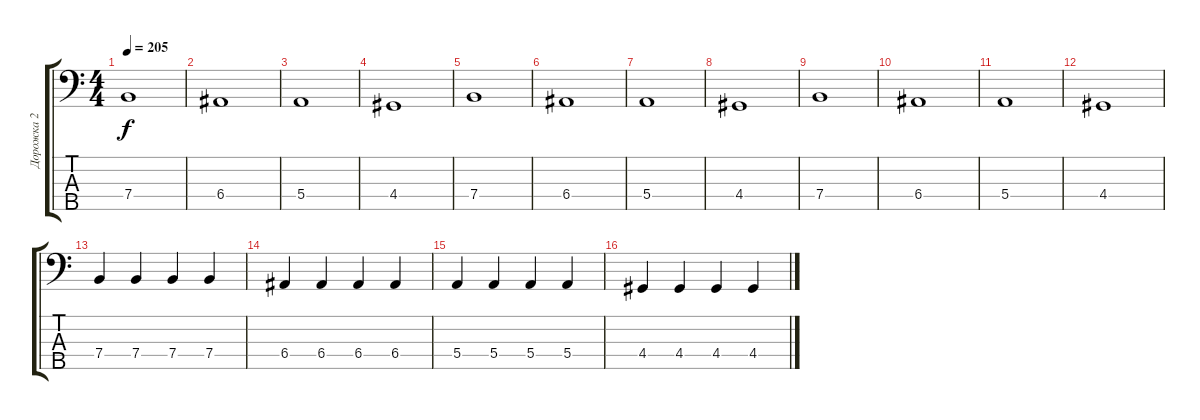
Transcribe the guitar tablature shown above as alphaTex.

\track ("Дорожка 2" "Дорожка 2") {instrument electricbasspick}
\staff {score tabs}
\tuning (G2 D2 A1 E1 B0) {hide}
\ts (4 4)
\tempo 205
\clef f4
\ks c
7.4.1{dy f} |
6.4.1 |
5.4.1 |
4.4.1 |
7.4.1 |
6.4.1 |
5.4.1 |
4.4.1 |
7.4.1 |
6.4.1 |
5.4.1 |
4.4.1 |
7.4.4 7.4.4 7.4.4 7.4.4 |
6.4.4 6.4.4 6.4.4 6.4.4 |
5.4.4 5.4.4 5.4.4 5.4.4 |
4.4.4 4.4.4 4.4.4 4.4.4
